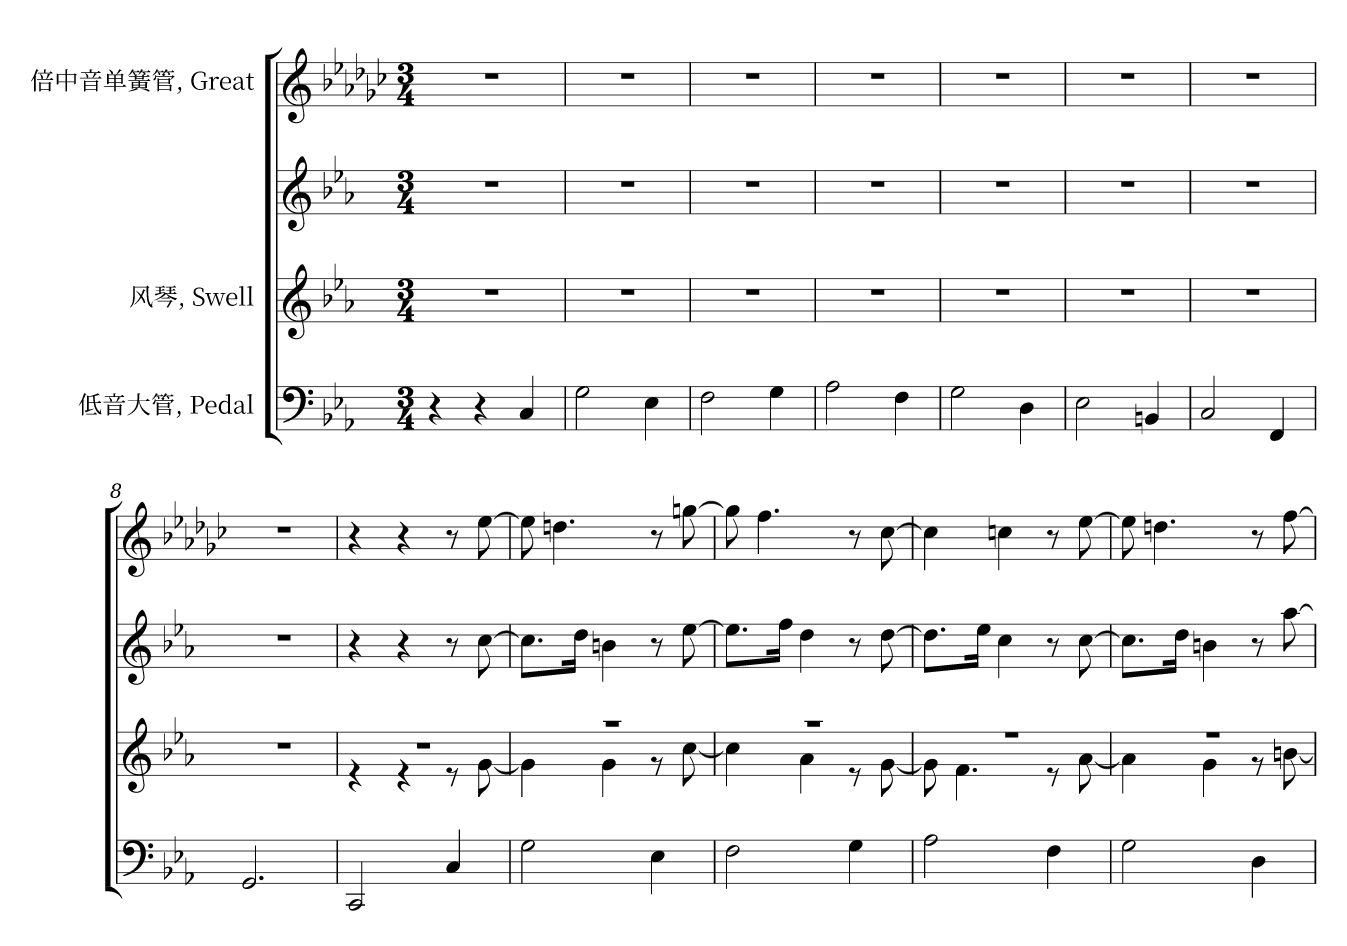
**kern	**kern	**kern	**kern
*part3	*part2	*part2	*part1
*staff4	*staff3	*staff2	*staff1
*I"低音大管, Pedal	*I"风琴, Swell	*	*I"倍中音单簧管, Great
*clefF4	*clefG2	*clefG2	*clefG2
*ITrd7c12	*	*	*ITrd12c21
*k[b-e-a-]	*k[b-e-a-]	*k[b-e-a-]	*k[b-e-a-d-g-c-]
*M3/4	*M3/4	*M3/4	*M3/4
*MM70	*MM70	*MM70	*MM70
=1	=1	=1	=1
4r	2.r	2.r	2.r
4r	.	.	.
4CC/	.	.	.
=2	=2	=2	=2
2GG\	2.r	2.r	2.r
4EE-\	.	.	.
=3	=3	=3	=3
2FF\	2.r	2.r	2.r
4GG\	.	.	.
=4	=4	=4	=4
2AA-\	2.r	2.r	2.r
4FF\	.	.	.
=5	=5	=5	=5
2GG\	2.r	2.r	2.r
4DD\	.	.	.
=6	=6	=6	=6
2EE-\	2.r	2.r	2.r
4BBBn/	.	.	.
=7	=7	=7	=7
2CC/	2.r	2.r	2.r
4FFF/	.	.	.
=8	=8	=8	=8
2.GGG/	2.r	2.r	2.r
=9	=9	=9	=9
*	*^	*	*
2CCC/	2.r	4r	4r	4r
.	.	4r	4r	4r
4CC/	.	8r	8r	8r
.	.	[8g\	[8cc\	[8e-\
!!LO:LB:g=z
=10	=10	=10	=10	=10
2GG\	2.r	4g\]	8.cc\L]	8e-\]
.	.	.	.	4.dn\
.	.	.	16dd\Jk	.
.	.	4g\	4bn\	.
4EE-\	.	8r	8r	8r
.	.	[8cc\	[8ee-\	[8gn\
=11	=11	=11	=11	=11
2FF\	2.r	4cc\]	8.ee-\L]	8g\]
.	.	.	.	4.f\
.	.	.	16ff\Jk	.
.	.	4a-\	4dd\	.
4GG\	.	8r	8r	8r
.	.	[8g\	[8dd\	[8c-\
=12	=12	=12	=12	=12
2AA-\	2.r	8g\]	8.dd\L]	4c-\]
.	.	4.f\	.	.
.	.	.	16ee-\Jk	.
.	.	.	4cc\	4cn\
4FF\	.	8r	8r	8r
.	.	[8a-\	[8cc\	[8e-\
=13	=13	=13	=13	=13
2GG\	2.r	4a-\]	8.cc\L]	8e-\]
.	.	.	.	4.dn\
.	.	.	16dd\Jk	.
.	.	4g\	4bn\	.
4DD\	.	8r	8r	8r
.	.	[8bn\	[8aa-\	[8f\
*	*v	*v	*	*
=	=	=	=
*-	*-	*-	*-
